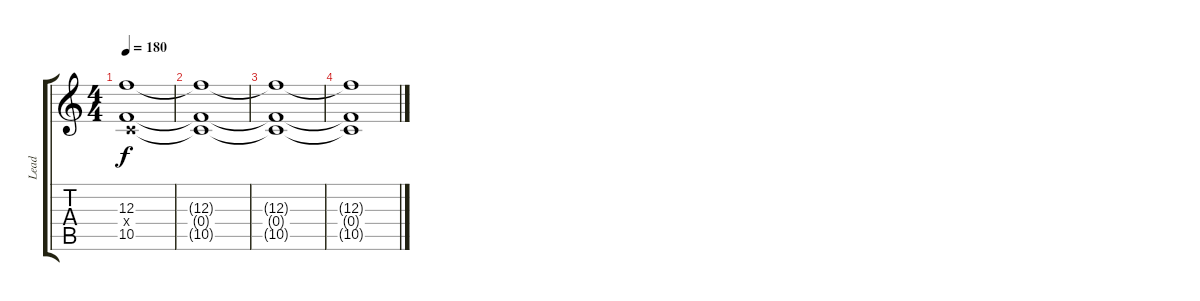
\track ("Lead" "Lead") {instrument distortionguitar}
\staff {score tabs}
\tuning (D4 A3 F3 C3 G2 C2) {hide}
\ts (4 4)
\tempo 180
\clef g2
\ks c
(12.3 0.4{x} 10.5).1{dy f} |
(12.3{t} 0.4{t} 10.5{t}).1 |
(12.3{t} 0.4{t} 10.5{t}).1 |
(12.3{t} 0.4{t} 10.5{t}).1
